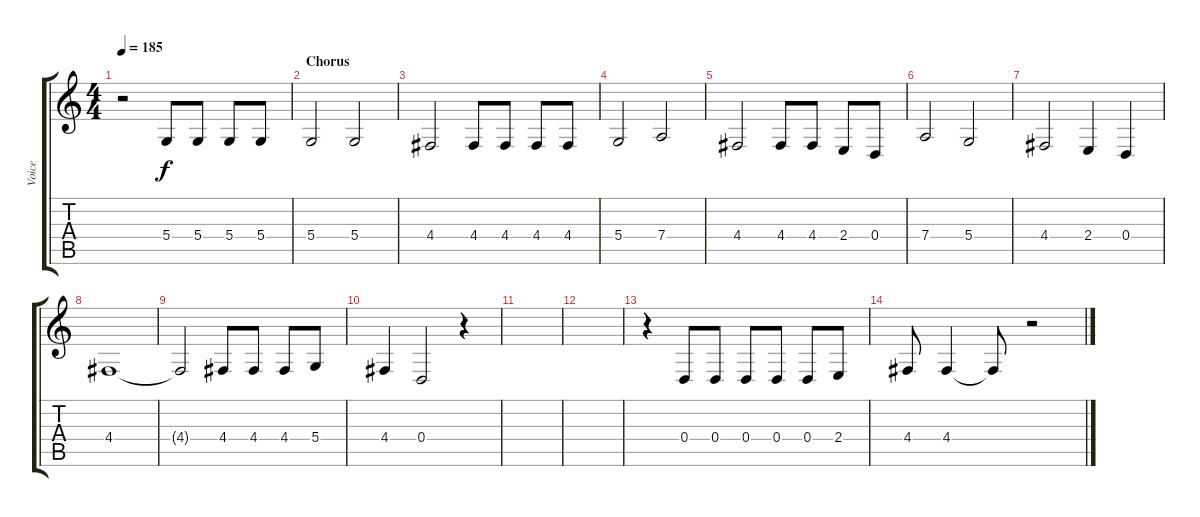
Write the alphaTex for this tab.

\track ("Voice" "Voice") {instrument oboe}
\staff {score tabs}
\tuning (E4 B3 G3 D3 A2 E2) {hide}
\ts (4 4)
\tempo 185
\clef g2
\ks c
r.2{dy f} 5.4.8 5.4.8 5.4.8 5.4.8 |
\section ("" "Chorus")
5.4.2 5.4.2 |
4.4.2 4.4.8 4.4.8 4.4.8 4.4.8 |
5.4.2 7.4.2 |
4.4.2 4.4.8 4.4.8 2.4.8 0.4.8 |
7.4.2 5.4.2 |
4.4.2 2.4.4 0.4.4 |
4.4.1 |
4.4{t}.2 4.4.8 4.4.8 4.4.8 5.4.8 |
4.4.4 0.4.2 r.4 |
|
|
r.4 0.4.8 0.4.8 0.4.8 0.4.8 0.4.8 2.4.8 |
4.4.8 4.4.4 4.4{t}.8 r.2
